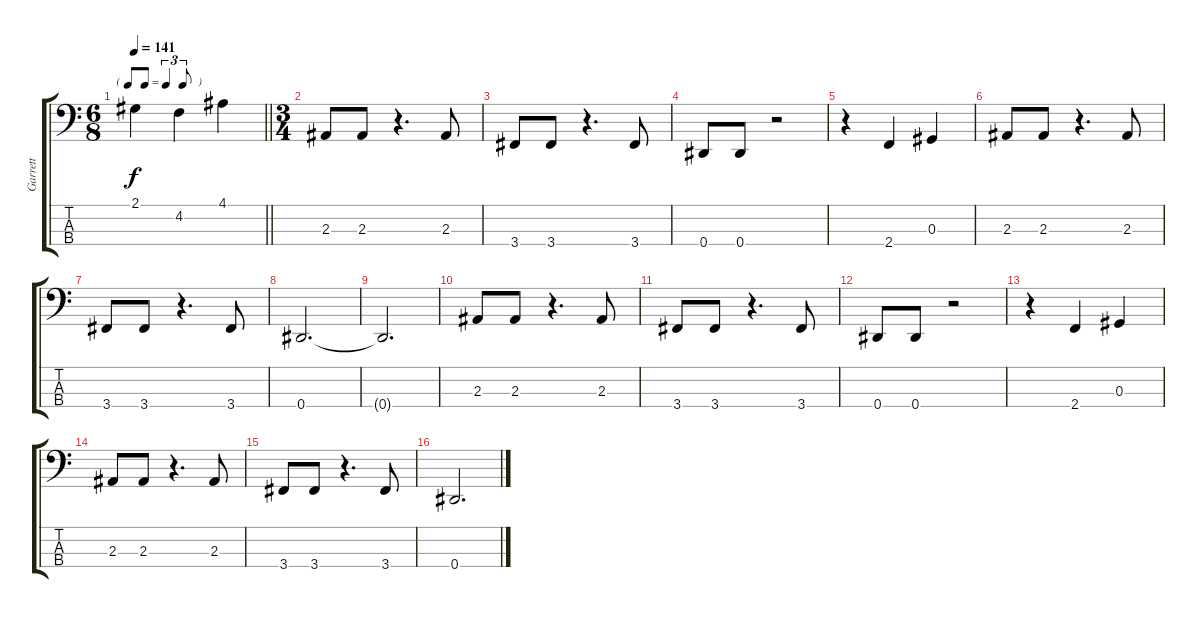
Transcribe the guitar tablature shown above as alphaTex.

\track ("Garrett" "Garrett") {instrument electricbassfinger}
\staff {score tabs}
\tuning (Gb2 Db2 Ab1 Eb1) {hide}
\ts (6 8)
\tf triplet8th
\tempo 141
\clef f4
\barLineRight lightlight
\ks c
2.1.4{dy f} 4.2.4 4.1.4 |
\ts (3 4)
2.3.8 2.3.8 r.4{d} 2.3.8 |
3.4.8 3.4.8 r.4{d} 3.4.8 |
0.4.8 0.4.8 r.2 |
r.4 2.4.4 0.3.4 |
2.3.8 2.3.8 r.4{d} 2.3.8 |
3.4.8 3.4.8 r.4{d} 3.4.8 |
0.4.2{d} |
0.4{t}.2{d} |
2.3.8 2.3.8 r.4{d} 2.3.8 |
3.4.8 3.4.8 r.4{d} 3.4.8 |
0.4.8 0.4.8 r.2 |
r.4 2.4.4 0.3.4 |
2.3.8 2.3.8 r.4{d} 2.3.8 |
3.4.8 3.4.8 r.4{d} 3.4.8 |
0.4.2{d}
